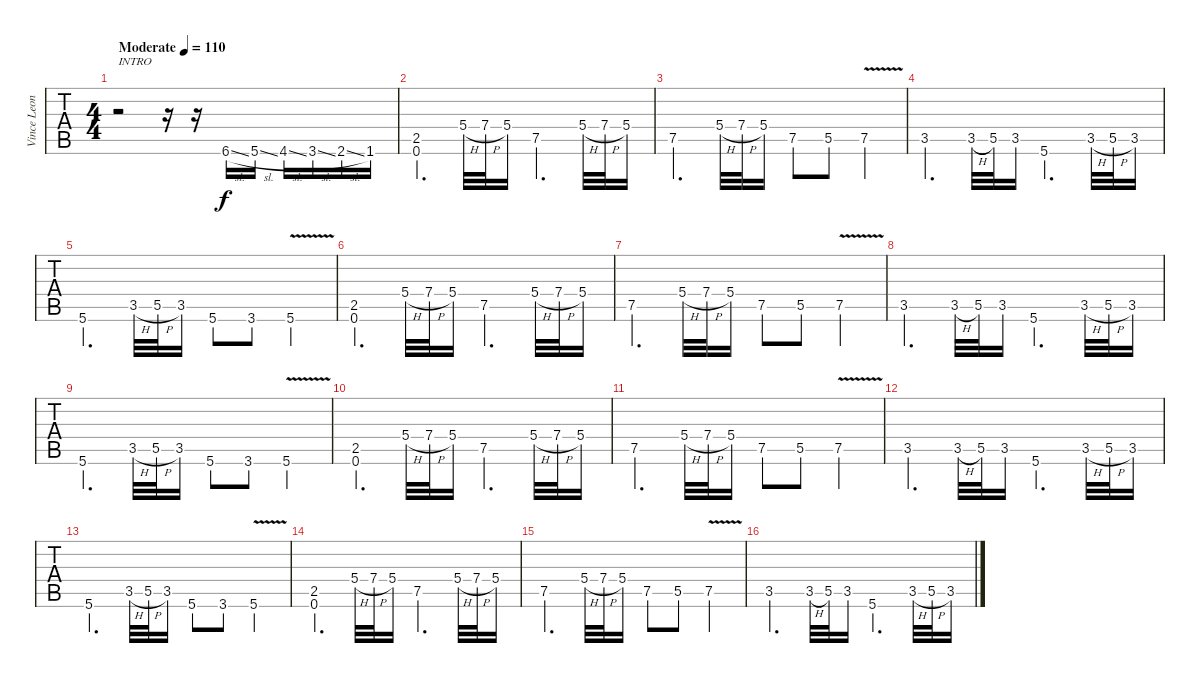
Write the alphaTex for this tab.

\track ("Vince Leonardo" "Vince Leon") {instrument distortionguitar}
\staff {tabs}
\tuning (E4 B3 G3 D3 A2 E2) {hide}
\ts (4 4)
\tempo (110 "Moderate")
\clef g2
\ks c
r.2{txt "INTRO" dy f instrument distortionguitar} r.16 r.16 6.6{sl}.16 5.6{sl}.16 4.6{sl}.16 3.6{sl}.16 2.6{sl}.16 1.6.16 |
(2.5 0.6).4{d} 5.4{h}.32 7.4{h}.32 5.4.16 7.5.4{d} 5.4{h}.32 7.4{h}.32 5.4.16 |
7.5.4{d} 5.4{h}.32 7.4{h}.32 5.4.16 7.5.8 5.5.8 7.5{v}.4 |
3.5.4{d} 3.5{h}.32 5.5.32 3.5.16 5.6.4{d} 3.5{h}.32 5.5{h}.32 3.5.16 |
5.6.4{d} 3.5{h}.32 5.5{h}.32 3.5.16 5.6.8 3.6.8 5.6{v}.4 |
(2.5 0.6).4{d} 5.4{h}.32 7.4{h}.32 5.4.16 7.5.4{d} 5.4{h}.32 7.4{h}.32 5.4.16 |
7.5.4{d} 5.4{h}.32 7.4{h}.32 5.4.16 7.5.8 5.5.8 7.5{v}.4 |
3.5.4{d} 3.5{h}.32 5.5.32 3.5.16 5.6.4{d} 3.5{h}.32 5.5{h}.32 3.5.16 |
5.6.4{d} 3.5{h}.32 5.5{h}.32 3.5.16 5.6.8 3.6.8 5.6{v}.4 |
(2.5 0.6).4{d} 5.4{h}.32 7.4{h}.32 5.4.16 7.5.4{d} 5.4{h}.32 7.4{h}.32 5.4.16 |
7.5.4{d} 5.4{h}.32 7.4{h}.32 5.4.16 7.5.8 5.5.8 7.5{v}.4 |
3.5.4{d} 3.5{h}.32 5.5.32 3.5.16 5.6.4{d} 3.5{h}.32 5.5{h}.32 3.5.16 |
5.6.4{d} 3.5{h}.32 5.5{h}.32 3.5.16 5.6.8 3.6.8 5.6{v}.4 |
(2.5 0.6).4{d} 5.4{h}.32 7.4{h}.32 5.4.16 7.5.4{d} 5.4{h}.32 7.4{h}.32 5.4.16 |
7.5.4{d} 5.4{h}.32 7.4{h}.32 5.4.16 7.5.8 5.5.8 7.5{v}.4 |
3.5.4{d} 3.5{h}.32 5.5.32 3.5.16 5.6.4{d} 3.5{h}.32 5.5{h}.32 3.5.16
